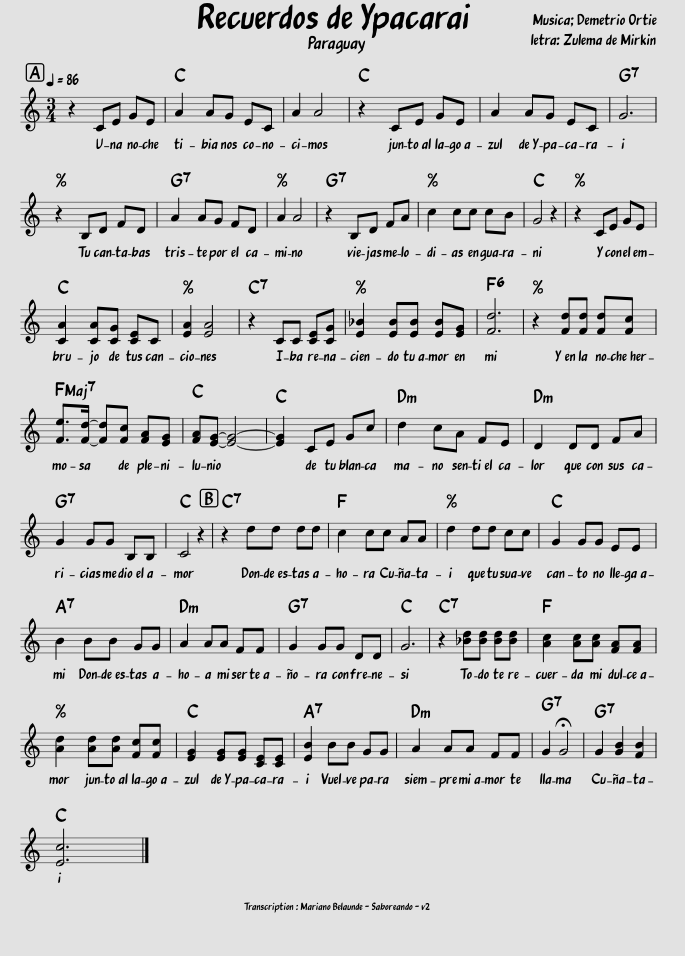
X:1
L:1/8
Q:1/4=86
M:3/4
I:linebreak $
K:C
V:1 treble
V:1
 z2 CE GE | A2 AG EC | A2 A4 | z2 CE GE | A2 AG EC | %5
 G6 |$ z2 B,D FD | A2 AG FD | A2 A4 | z2 B,D FA | %10
 c2 cc cB | G4 z2 | z2 CE GE |$ [CA]2 [CA][CG] [CE]C | [EA]2 [EA]4 | %15
 z2 CC [CE][CG] | [E_B]2 [EB][EB] [EB][EG] | [Fd]6 | z2 [Fd][Fd] [Fd][Fc] |$ [Fe]>[Fd]- [Fd][Fc] [FA][EG] | %20
 [FA][EG]- [EG]4- | [EG]2 CE Gc | d2 cA FE | D2 DD FA |$ G2 GG B,B, | %25
 C4 z2 | z2 dd dd | c2 cc AA | d2 dd cc | G2 GG EE |$ %30
 B2 BB GG | A2 AA FF | G2 GG DD | G6 | z2 [_Bd][Bd] [Bd][Bd] | %35
 [Ac]2 [Ac][Ac] [FA][FA] |$ [Ad]2 [Ad][Ad] [Fc][Fc] | [EG]2 [EG][EG] [CE][CE] | [EB]2 BB GG | A2 AA FF | %40
 G2 !fermata!G4 | G2 [GB]2 [FB]2 |$ [Ec]6 |] %43
